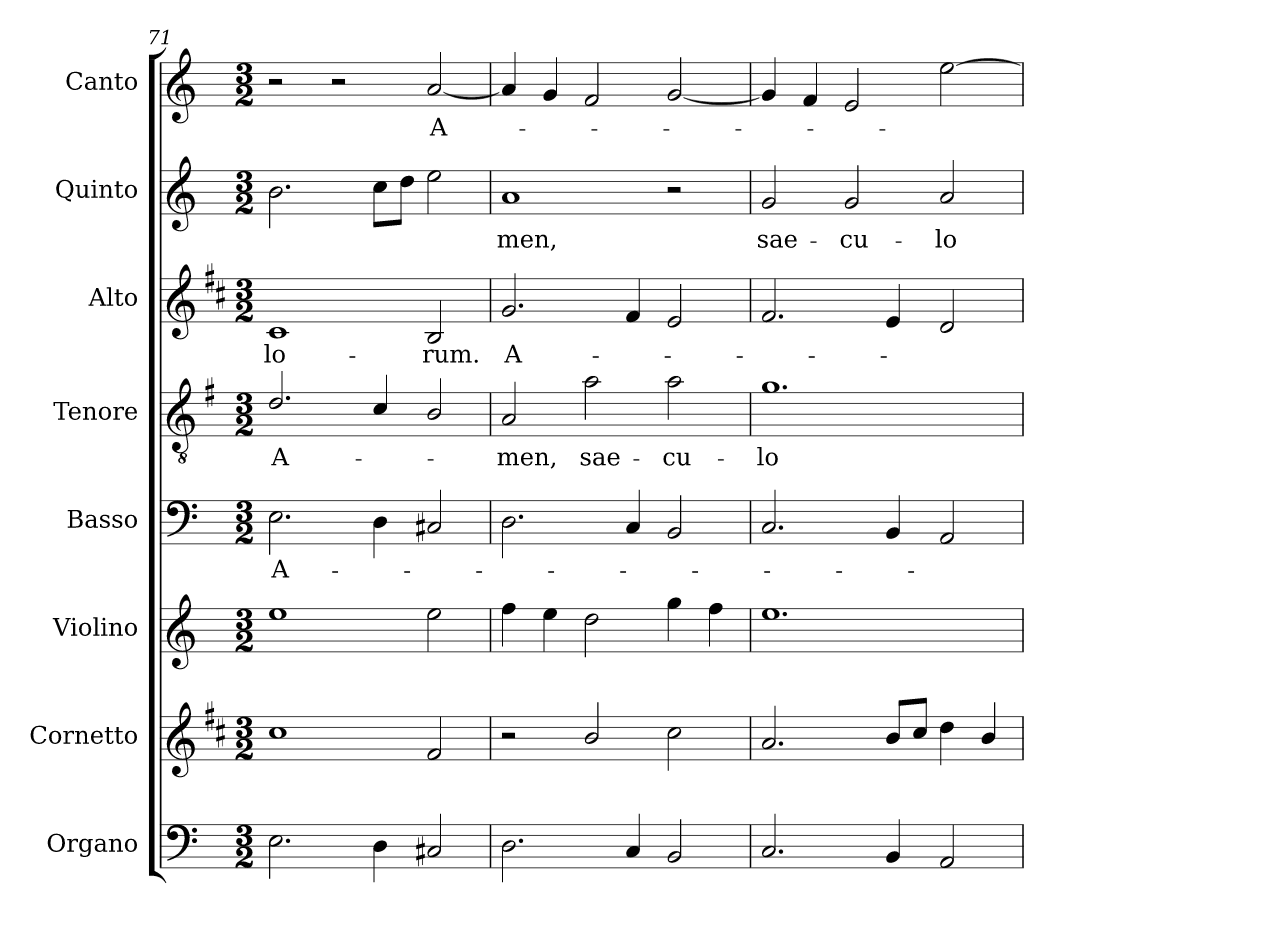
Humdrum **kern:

**kern	**kern	**kern	**kern	**text	**kern	**text	**kern	**text	**kern	**text	**kern	**text
*part8	*part7	*part6	*part5	*part5	*part4	*part4	*part3	*part3	*part2	*part2	*part1	*part1
*staff8	*staff7	*staff6	*staff5	*staff5	*staff4	*staff4	*staff3	*staff3	*staff2	*staff2	*staff1	*staff1
*I"Organo	*I"Cornetto	*I"Violino	*I"Basso	*	*I"Tenore	*	*I"Alto	*	*I"Quinto	*	*I"Canto	*
*I'Or	*I'Cto.	*I'Vln.	*I'B	*	*I'T	*	*I'A	*	*	*	*I'C	*
!!LO:LB:g=z
*clefF4	*clefG2	*clefG2	*clefF4	*	*clefGv2	*	*clefG2	*	*clefG2	*	*clefG2	*
*	*ITrd1c2	*	*	*	*ITrd4c7	*	*ITrd1c2	*	*	*	*	*
*k[]	*k[]	*k[]	*k[]	*	*k[]	*	*k[]	*	*k[]	*	*k[]	*
*C:	*C:	*C:	*C:	*	*C:	*	*C:	*	*C:	*	*C:	*
*M3/2	*M3/2	*M3/2	*M3/2	*	*M3/2	*	*M3/2	*	*M3/2	*	*M3/2	*
=71	=71	=71	=71	=71	=71	=71	=71	=71	=71	=71	=71	=71
!	!	!	!	!LO:LY:b	!	!LO:LY:b	!	!LO:LY:b	!	!	!	!
2.E\	1b	1ee	2.E\	A-	2.G/	A-	1B	-lo-	2.b\	.	2r	.
.	.	.	.	.	.	.	.	.	.	.	2r	.
4D\	.	.	4D\	.	4F/	.	.	.	8cc\L	.	.	.
.	.	.	.	.	.	.	.	.	8dd\J	.	.	.
!	!	!	!	!	!	!	!	!LO:LY:b	!	!	!	!LO:LY:b
2C#X/	2e/	2ee\	2C#X/	.	2E/	.	2A/	-rum.	2ee\	.	[2a/	A-
=72	=72	=72	=72	=72	=72	=72	=72	=72	=72	=72	=72	=72
!	!	!	!	!	!	!LO:LY:b	!	!LO:LY:b	!	!LO:LY:b	!	!
2.D\	2r	4ff\	2.D\	.	2D/	-men,	2.f/	A-	1a	-men,	4a/]	.
.	.	4ee\	.	.	.	.	.	.	.	.	4g/	.
!	!	!	!	!	!	!LO:LY:b	!	!	!	!	!	!
.	2a/	2dd\	.	.	2d\	sae-	.	.	.	.	2f/	.
4C/	.	.	4C/	.	.	.	4e/	.	.	.	.	.
!	!	!	!	!	!	!LO:LY:b	!	!	!	!	!	!
2BB/	2b\	4gg\	2BB/	.	2d\	-cu-	2d/	.	2r	.	[2g/	.
.	.	4ff\	.	.	.	.	.	.	.	.	.	.
=73	=73	=73	=73	=73	=73	=73	=73	=73	=73	=73	=73	=73
!	!	!	!	!	!	!LO:LY:b	!	!	!	!LO:LY:b	!	!
2.C/	2.g/	1.ee	2.C/	.	1.c	-lo-	2.e/	.	2g/	sae-	4g/]	.
.	.	.	.	.	.	.	.	.	.	.	4f/	.
!	!	!	!	!	!	!	!	!	!	!LO:LY:b	!	!
.	.	.	.	.	.	.	.	.	2g/	-cu-	2e/	.
4BB/	8a/L	.	4BB/	.	.	.	4d/	.	.	.	.	.
.	8b/J	.	.	.	.	.	.	.	.	.	.	.
!	!	!	!	!	!	!	!	!	!	!LO:LY:b	!	!
2AA/	4cc\	.	2AA/	.	.	.	2c/	.	2a/	-lo-	[2ee\	.
.	4a/	.	.	.	.	.	.	.	.	.	.	.
=	=	=	=	=	=	=	=	=	=	=	=	=
*-	*-	*-	*-	*-	*-	*-	*-	*-	*-	*-	*-	*-
